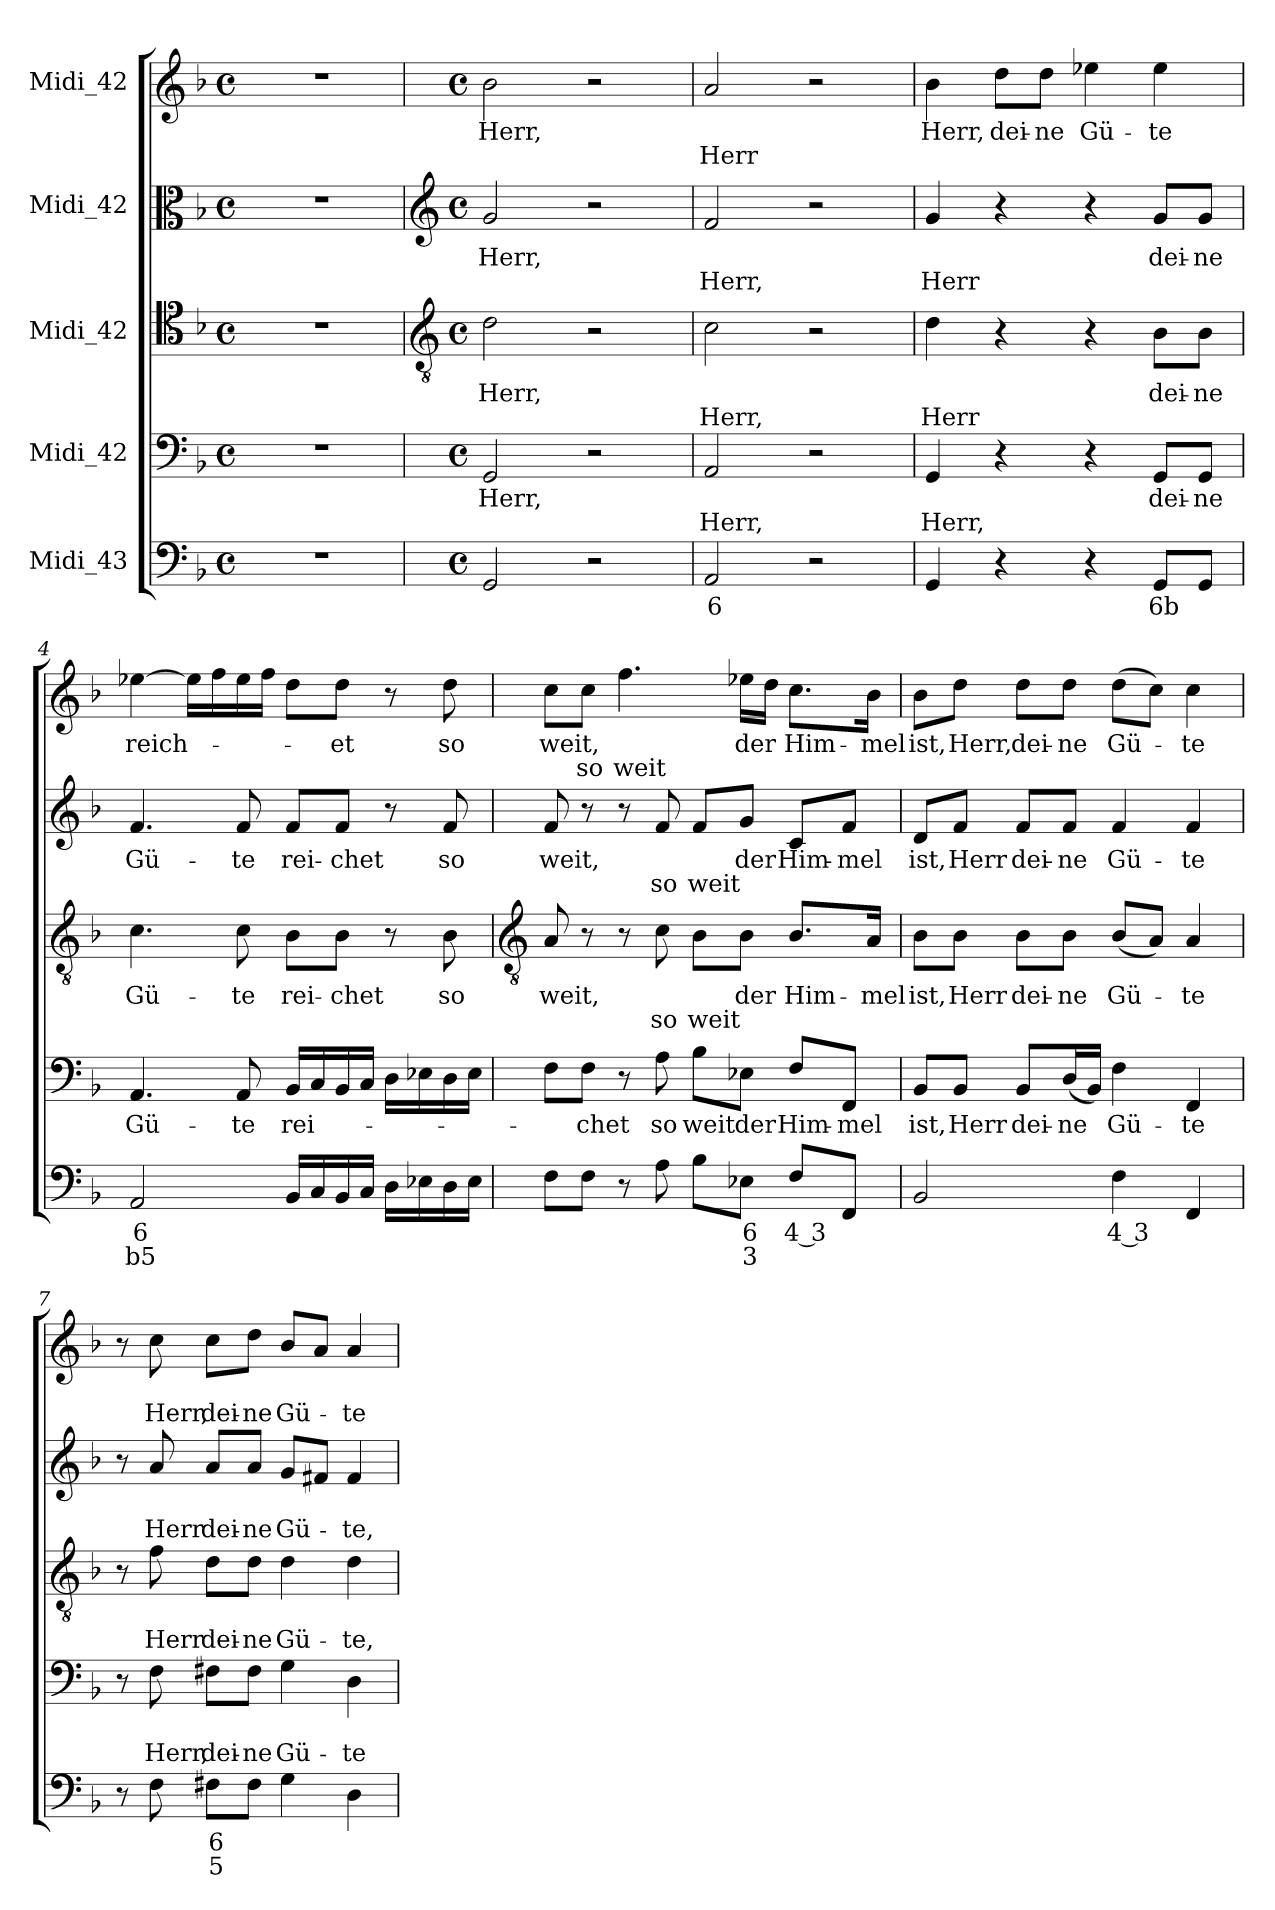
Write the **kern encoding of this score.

**kern	**text	**text	**kern	**text	**text	**kern	**text	**text	**kern	**text	**text	**kern	**text	**text
*part5	*part5	*part5	*part4	*part4	*part4	*part3	*part3	*part3	*part2	*part2	*part2	*part1	*part1	*part1
*staff5	*staff5	*staff5	*staff4	*staff4	*staff4	*staff3	*staff3	*staff3	*staff2	*staff2	*staff2	*staff1	*staff1	*staff1
*I"Midi_43	*	*	*I"Midi_42	*	*	*I"Midi_42	*	*	*I"Midi_42	*	*	*I"Midi_42	*	*
*clefF4	*	*	*clefF4	*	*	*clefC4	*	*	*clefC3	*	*	*clefG2	*	*
*k[b-]	*	*	*k[b-]	*	*	*k[b-]	*	*	*k[b-]	*	*	*k[b-]	*	*
*F:	*	*	*F:	*	*	*F:	*	*	*F:	*	*	*F:	*	*
*M4/4	*	*	*M4/4	*	*	*M4/4	*	*	*M4/4	*	*	*M4/4	*	*
*met(c)	*	*	*met(c)	*	*	*met(c)	*	*	*met(c)	*	*	*met(c)	*	*
=	=	=	=	=	=	=	=	=	=	=	=	=	=	=
1r	.	.	1r	.	.	1r	.	.	1r	.	.	1r	.	.
!!LO:LB:g=z
=1	=1	=1	=1	=1	=1	=1	=1	=1	=1	=1	=1	=1	=1	=1
*	*	*	*	*	*	*clefGv2	*	*	*clefG2	*	*	*	*	*
*M4/4	*	*	*M4/4	*	*	*M4/4	*	*	*M4/4	*	*	*M4/4	*	*
*met(c)	*	*	*met(c)	*	*	*met(c)	*	*	*met(c)	*	*	*met(c)	*	*
!	!	!	!	!LO:LY:b	!	!	!LO:LY:b	!	!	!LO:LY:b	!	!	!LO:LY:b	!
2GG	.	.	2GG	Herr,	.	2d	Herr,	.	2g	Herr,	.	2b-	Herr,	.
2r	.	.	2r	.	.	2r	.	.	2r	.	.	2r	.	.
=2	=2	=2	=2	=2	=2	=2	=2	=2	=2	=2	=2	=2	=2	=2
!	!LO:LY:b	!	!	!	!LO:LY:b	!	!	!LO:LY:b	!	!	!LO:LY:b	!	!	!LO:LY:b
2AA	6	.	2AA	.	Herr,	2c	.	Herr,	2f	.	Herr,	2a	.	Herr
2r	.	.	2r	.	.	2r	.	.	2r	.	.	2r	.	.
=3	=3	=3	=3	=3	=3	=3	=3	=3	=3	=3	=3	=3	=3	=3
!	!	!	!	!	!LO:LY:b	!	!	!LO:LY:b	!	!	!LO:LY:b	!	!LO:LY:b	!
4GG	.	.	4GG	.	Herr,	4d	.	Herr	4g	.	Herr	4b-	Herr,	.
!	!	!	!	!	!	!	!	!	!	!	!	!	!LO:LY:b	!
4r	.	.	4r	.	.	4r	.	.	4r	.	.	8ddL	dei-	.
!	!	!	!	!	!	!	!	!	!	!	!	!	!LO:LY:b	!
.	.	.	.	.	.	.	.	.	.	.	.	8ddJ	-ne	.
!	!	!	!	!	!	!	!	!	!	!	!	!	!LO:LY:b	!
4r	.	.	4r	.	.	4r	.	.	4r	.	.	4ee-X	Gü-	.
!	!LO:LY:b	!	!	!LO:LY:b	!	!	!LO:LY:b	!	!	!LO:LY:b	!	!	!LO:LY:b	!
8GGL	6b	.	8GGL	dei-	.	8B-L	dei-	.	8gL	dei-	.	4ee-	-te	.
!	!	!	!	!LO:LY:b	!	!	!LO:LY:b	!	!	!LO:LY:b	!	!	!	!
8GGJ	.	.	8GGJ	-ne	.	8B-J	-ne	.	8gJ	-ne	.	.	.	.
=4	=4	=4	=4	=4	=4	=4	=4	=4	=4	=4	=4	=4	=4	=4
!	!LO:LY:b	!LO:LY:b	!	!LO:LY:b	!	!	!LO:LY:b	!	!	!LO:LY:b	!	!	!LO:LY:b	!
2AA	6	b5	4.AA	Gü-	.	4.c	Gü-	.	4.f	Gü-	.	[4ee-X	reich-	.
.	.	.	.	.	.	.	.	.	.	.	.	16ee-LL]	.	.
.	.	.	.	.	.	.	.	.	.	.	.	16ff	.	.
!	!	!	!	!LO:LY:b	!	!	!LO:LY:b	!	!	!LO:LY:b	!	!	!	!
.	.	.	8AA	-te	.	8c	-te	.	8f	-te	.	16ee-	.	.
.	.	.	.	.	.	.	.	.	.	.	.	16ffJJ	.	.
!	!	!	!	!LO:LY:b	!	!	!LO:LY:b	!	!	!LO:LY:b	!	!	!	!
16BB-LL	.	.	16BB-LL	rei-	.	8B-L	rei-	.	8fL	rei-	.	8ddL	.	.
16C	.	.	16C	.	.	.	.	.	.	.	.	.	.	.
!	!	!	!	!	!	!	!LO:LY:b	!	!	!LO:LY:b	!	!	!LO:LY:b	!
16BB-	.	.	16BB-	.	.	8B-J	-chet	.	8fJ	-chet	.	8ddJ	-et	.
16CJJ	.	.	16CJJ	.	.	.	.	.	.	.	.	.	.	.
16DLL	.	.	16DLL	.	.	8r	.	.	8r	.	.	8r	.	.
16E-X	.	.	16E-X	.	.	.	.	.	.	.	.	.	.	.
!	!	!	!	!	!	!	!LO:LY:b	!	!	!LO:LY:b	!	!	!LO:LY:b	!
16D	.	.	16D	.	.	8B-	so	.	8f	so	.	8dd	so	.
16E-JJ	.	.	16E-JJ	.	.	.	.	.	.	.	.	.	.	.
!!LO:LB:g=z
=5	=5	=5	=5	=5	=5	=5	=5	=5	=5	=5	=5	=5	=5	=5
*	*	*	*	*	*	*clefGv2	*	*	*	*	*	*	*	*
!	!	!	!	!	!	!	!LO:LY:b	!	!	!LO:LY:b	!	!	!LO:LY:b	!
8FL	.	.	8FL	.	.	8A	weit,	.	8f	weit,	.	8ccL	weit,	.
!	!	!	!	!LO:LY:b	!	!	!	!	!	!	!	!	!	!LO:LY:b
8FJ	.	.	8FJ	-chet	.	8r	.	.	8r	.	.	8ccJ	.	so
!	!	!	!	!	!	!	!	!	!	!	!	!	!	!LO:LY:b
8r	.	.	8r	.	.	8r	.	.	8r	.	.	4.ff	.	weit
!	!	!	!	!LO:LY:b	!	!	!	!LO:LY:b	!	!	!LO:LY:b	!	!	!
8A	.	.	8A	so	.	8c	.	so	8f	.	so	.	.	.
!	!	!	!	!LO:LY:b	!	!	!	!LO:LY:b	!	!	!LO:LY:b	!	!	!
8B-L	.	.	8B-L	weit	.	8B-L	.	weit	8fL	.	weit	.	.	.
!	!LO:LY:b	!LO:LY:b	!	!LO:LY:b	!	!	!LO:LY:b	!	!	!LO:LY:b	!	!	!LO:LY:b	!
8E-XJ	6	3	8E-XJ	der	.	8B-J	der	.	8gJ	der	.	16ee-XLL	der	.
.	.	.	.	.	.	.	.	.	.	.	.	16ddJJ	.	.
!	!LO:LY:b	!	!	!LO:LY:b	!	!	!LO:LY:b	!	!	!LO:LY:b	!	!	!LO:LY:b	!
8FL	4 3	.	8FL	Him-	.	8.B-L	Him-	.	8cL	Him-	.	8.ccL	Him-	.
!	!	!	!	!LO:LY:b	!	!	!	!	!	!LO:LY:b	!	!	!	!
8FFJ	.	.	8FFJ	-mel	.	.	.	.	8fJ	-mel	.	.	.	.
!	!	!	!	!	!	!	!LO:LY:b	!	!	!	!	!	!LO:LY:b	!
.	.	.	.	.	.	16AJ	-mel	.	.	.	.	16b-J	-mel	.
=6	=6	=6	=6	=6	=6	=6	=6	=6	=6	=6	=6	=6	=6	=6
!	!	!	!	!LO:LY:b	!	!	!LO:LY:b	!	!	!LO:LY:b	!	!	!LO:LY:b	!
2BB-	.	.	8BB-L	ist,	.	8B-L	ist,	.	8dL	ist,	.	8b-L	ist,	.
!	!	!	!	!LO:LY:b	!	!	!LO:LY:b	!	!	!LO:LY:b	!	!	!LO:LY:b	!
.	.	.	8BB-J	Herr	.	8B-J	Herr	.	8fJ	Herr	.	8ddJ	Herr,	.
!	!	!	!	!LO:LY:b	!	!	!LO:LY:b	!	!	!LO:LY:b	!	!	!LO:LY:b	!
.	.	.	8BB-L	dei-	.	8B-L	dei-	.	8fL	dei-	.	8ddL	dei-	.
!	!	!	!	!LO:LY:b	!	!	!LO:LY:b	!	!	!LO:LY:b	!	!	!LO:LY:b	!
.	.	.	(<16DL	-ne	.	8B-J	-ne	.	8fJ	-ne	.	8ddJ	-ne	.
.	.	.	16BB-JJ)	.	.	.	.	.	.	.	.	.	.	.
!	!LO:LY:b	!	!	!LO:LY:b	!	!	!LO:LY:b	!	!	!LO:LY:b	!	!	!LO:LY:b	!
4F	4 3	.	4F	Gü-	.	(<8B-L	Gü-	.	4f	Gü-	.	(>8ddL	Gü-	.
.	.	.	.	.	.	8AJ)	.	.	.	.	.	8ccJ)	.	.
!	!	!	!	!LO:LY:b	!	!	!LO:LY:b	!	!	!LO:LY:b	!	!	!LO:LY:b	!
4FF	.	.	4FF	-te	.	4A	-te	.	4f	-te	.	4cc	-te	.
=7	=7	=7	=7	=7	=7	=7	=7	=7	=7	=7	=7	=7	=7	=7
8r	.	.	8r	.	.	8r	.	.	8r	.	.	8r	.	.
!	!	!	!	!	!LO:LY:b	!	!	!LO:LY:b	!	!	!LO:LY:b	!	!	!LO:LY:b
8F	.	.	8F	.	Herr,	8f	.	Herr	8a	.	Herr	8cc	.	Herr,
!	!LO:LY:b	!LO:LY:b	!	!	!LO:LY:b	!	!	!LO:LY:b	!	!	!LO:LY:b	!	!	!LO:LY:b
8F#XL	6	5	8F#XL	.	dei-	8dL	.	dei-	8aL	.	dei-	8ccL	.	dei-
!	!	!	!	!	!LO:LY:b	!	!	!LO:LY:b	!	!	!LO:LY:b	!	!	!LO:LY:b
8F#J	.	.	8F#J	.	-ne	8dJ	.	-ne	8aJ	.	-ne	8ddJ	.	-ne
!	!	!	!	!	!LO:LY:b	!	!	!LO:LY:b	!	!	!LO:LY:b	!	!	!LO:LY:b
4G	.	.	4G	.	Gü-	4d	.	Gü-	8gL	.	Gü-	8b-L	.	Gü-
.	.	.	.	.	.	.	.	.	8f#XJ	.	.	8aJ	.	.
!	!	!	!	!	!LO:LY:b	!	!	!LO:LY:b	!	!	!LO:LY:b	!	!	!LO:LY:b
4D	.	.	4D	.	-te	4d	.	-te,	4f#	.	-te,	4a	.	-te
=	=	=	=	=	=	=	=	=	=	=	=	=	=	=
*-	*-	*-	*-	*-	*-	*-	*-	*-	*-	*-	*-	*-	*-	*-
